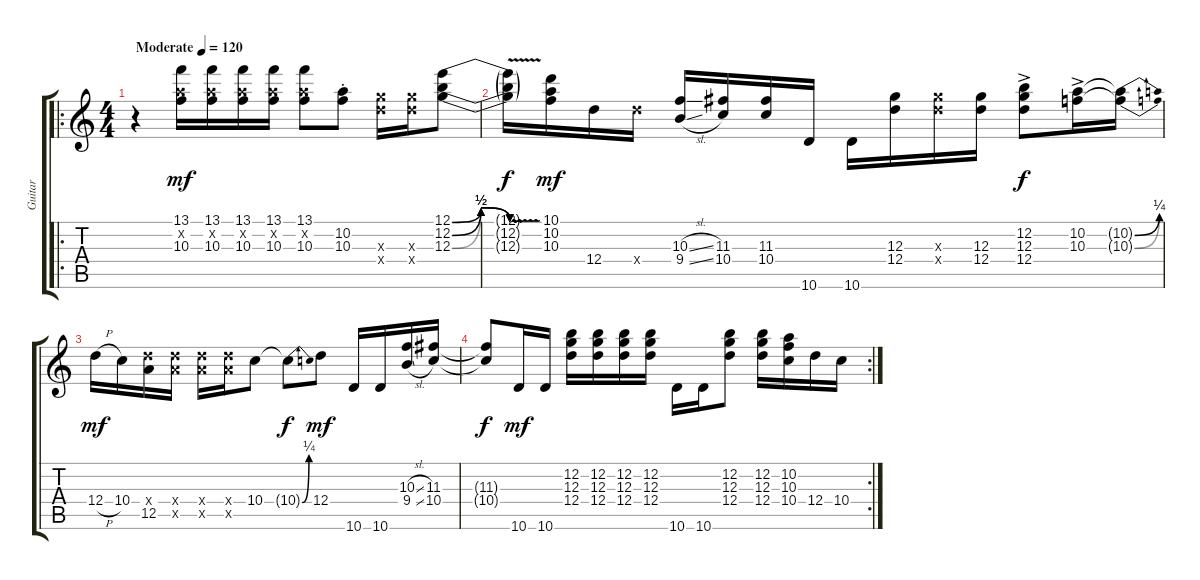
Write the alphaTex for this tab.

\track ("Guitar" "Guitar") {instrument electricguitarjazz}
\staff {score tabs}
\tuning (E4 B3 G3 D3 A2 E2) {hide}
\ro
\ts (4 4)
\tempo (120 "Moderate")
\clef g2
\ks c
r.4{dy mf instrument electricguitarjazz} (13.1 10.2{x} 10.3).16 (13.1 10.2{x} 10.3).16 (13.1 10.2{x} 10.3).16 (13.1 10.2{x} 10.3).16 (13.1 10.2{x} 10.3).8 (10.2{st} 10.3{st}).8 (12.3{x} 12.4{x}).16 (12.3{x} 12.4{x}).16 (12.1{be (bendrelease 0 0 15 2 15 2 60 0)} 12.2{be (bendrelease 0 0 15 2 15 2 60 0)} 12.3{be (bendrelease 0 0 15 2 15 2 60 0)}).8 |
(12.1{v t} 12.2{v t} 12.3{v t}).16{dy f} (10.1 10.2 10.3).16{dy mf} 12.4.16 12.4{x}.16 (10.3{sl} 9.4{sl}).16 (11.3 10.4).16 (11.3 10.4).16 10.6.16 10.6.16 (12.3 12.4).16 (12.3{x} 12.4{x}).16 (12.3 12.4).16 (12.2{ac} 12.3{ac} 12.4{ac}).8{dy f} (10.2{ac} 10.3{ac}).16 (10.2{be (bend 0 0 60 1) t} 10.3{be (bend 0 0 60 1) t}).16 |
12.4{h}.16{dy mf} 10.4.16 (12.4{x} 12.5).16 (12.4{x} 12.5{x}).16 (12.4{x} 12.5{x}).16 (12.4{x} 12.5{x}).16 10.4.8 10.4{be (bend 0 0 60 1) t}.8{dy f} 12.4.8{dy mf} 10.6.16 10.6.16 (10.3{sl} 9.4{sl}).16 (11.3 10.4).16 |
\rc 2
(11.3{t} 10.4{t}).8{dy f} 10.6.16{dy mf} 10.6.16 (12.2 12.3 12.4).16 (12.2 12.3 12.4).16 (12.2 12.3 12.4).16 (12.2 12.3 12.4).16 10.6.16 10.6.16 (12.2 12.3 12.4).8 (12.2 12.3 12.4).16 (10.2 10.3 10.4).16 12.4.16 10.4.16
